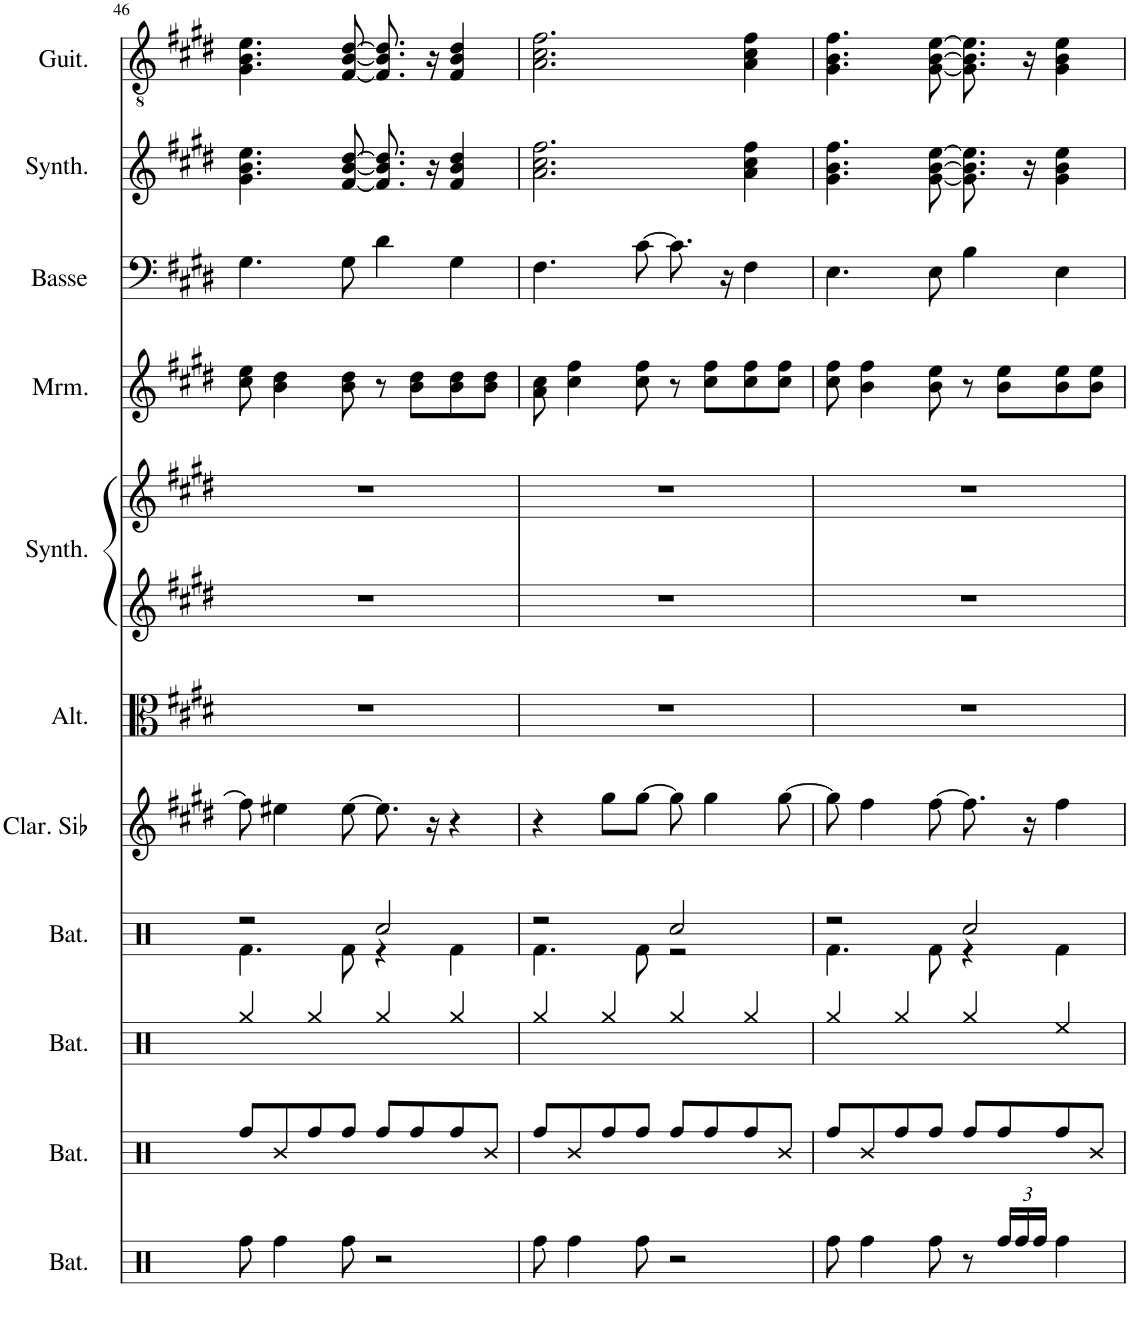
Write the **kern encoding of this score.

**kern	**kern	**kern	**kern	**kern	**kern	**kern	**kern	**kern	**kern	**kern	**kern
*part11	*part10	*part9	*part8	*part7	*part6	*part5	*part5	*part4	*part3	*part2	*part1
*staff12	*staff11	*staff10	*staff9	*staff8	*staff7	*staff6	*staff5	*staff4	*staff3	*staff2	*staff1
*I"Batterie, Perc	*I"Batterie, Perc	*I"Batterie, Cymbals	*I"Batterie, DRUMS	*I"Clarinette en Sib	*I"Altos, Strings	*I"Synthétiseur de cuivres, Brass	*	*I"Marimba	*I"Basse acoustique	*I"Synthétiseur Pad, Pad 1	*I"Guitare classique
*I'Bat.	*I'Bat.	*I'Bat.	*I'Bat.	*I'Clar. Sib	*I'Alt.	*I'Synth.	*	*I'Mrm.	*I'Basse	*I'Synth.	*I'Guit.
!!LO:PB:g=z
*clefX	*clefX	*clefX	*clefX	*clefG2	*clefC3	*clefG2	*clefG2	*clefG2	*clefF4	*clefG2	*clefGv2
*	*	*	*	*Trd1c2	*	*	*	*	*Trd7c12	*	*
*k[]	*k[]	*k[]	*k[]	*k[f#c#g#d#]	*k[f#c#g#d#]	*k[f#c#g#d#]	*k[f#c#g#d#]	*k[f#c#g#d#]	*k[f#c#g#d#]	*k[f#c#g#d#]	*k[f#c#g#d#]
*M2/2	*M2/2	*M2/2	*M2/2	*M2/2	*M2/2	*M2/2	*M2/2	*M2/2	*M2/2	*M2/2	*M2/2
=46	=46	=46	=46	=46	=46	=46	=46	=46	=46	=46	=46
*	*	*	*^	*	*	*	*	*	*	*	*
8Rff\	8Rff/L	4Rgg/	2r	4.Rf\	8ff#\]	1r	1r	1r	8cc#\ 8ee\	4.G#\	4.g#\ 4.b\ 4.ee\	4.G#\ 4.B\ 4.e\
4Rff\	8R/	.	.	.	4ee#X\	.	.	.	4b\ 4dd#\	.	.	.
.	8Rff/	4Rgg/	.	.	.	.	.	.	.	.	.	.
8Rff\	8Rff/J	.	.	8Rf\	[8ee#\	.	.	.	8b\ 8dd#\	8G#\	[8f#/ [8b/ [8dd#/	[8F#/ [8B/ [8d#/
2r	8Rff/L	4Rgg/	2Rcc/	4r	8.ee#\]	.	.	.	8r	4d#\	8.f#/] 8.b/] 8.dd#/]	8.F#/] 8.B/] 8.d#/]
.	8Rff/	.	.	.	.	.	.	.	8b\ 8dd#\L	.	.	.
.	.	.	.	.	16r	.	.	.	.	.	16r	16r
.	8Rff/	4Rgg/	.	4Rf\	4r	.	.	.	8b\ 8dd#\	4G#\	4f#/ 4b/ 4dd#/	4F#/ 4B/ 4d#/
.	8R/J	.	.	.	.	.	.	.	8b\ 8dd#\J	.	.	.
=47	=47	=47	=47	=47	=47	=47	=47	=47	=47	=47	=47	=47
8Rff\	8Rff/L	4Rgg/	2r	4.Rf\	4r	1r	1r	1r	8a\ 8cc#\	4.F#\	2.a\ 2.cc#\ 2.ff#\	2.A\ 2.c#\ 2.f#\
4Rff\	8R/	.	.	.	.	.	.	.	4cc#\ 4ff#\	.	.	.
.	8Rff/	4Rgg/	.	.	8gg#\L	.	.	.	.	.	.	.
8Rff\	8Rff/J	.	.	8Rf\	[8gg#\J	.	.	.	8cc#\ 8ff#\	[8c#\	.	.
2r	8Rff/L	4Rgg/	2Rcc/	2r	8gg#\]	.	.	.	8r	8.c#\]	.	.
.	8Rff/	.	.	.	4gg#\	.	.	.	8cc#\ 8ff#\L	.	.	.
.	.	.	.	.	.	.	.	.	.	16r	.	.
.	8Rff/	4Rgg/	.	.	.	.	.	.	8cc#\ 8ff#\	4F#\	4a\ 4cc#\ 4ff#\	4A\ 4c#\ 4f#\
.	8R/J	.	.	.	[8gg#\	.	.	.	8cc#\ 8ff#\J	.	.	.
=48	=48	=48	=48	=48	=48	=48	=48	=48	=48	=48	=48	=48
8Rff\	8Rff/L	4Rgg/	2r	4.Rf\	8gg#\]	1r	1r	1r	8cc#\ 8ff#\	4.E\	4.g#\ 4.b\ 4.ff#\	4.G#\ 4.B\ 4.f#\
4Rff\	8R/	.	.	.	4ff#\	.	.	.	4b\ 4ff#\	.	.	.
.	8Rff/	4Rgg/	.	.	.	.	.	.	.	.	.	.
8Rff\	8Rff/J	.	.	8Rf\	[8ff#\	.	.	.	8b\ 8ee\	8E\	[8g#\ [8b\ [8ee\	[8G#\ [8B\ [8e\
8r	8Rff/L	4Rgg/	2Rcc/	4r	8.ff#\]	.	.	.	8r	4B\	8.g#\] 8.b\] 8.ee\]	8.G#\] 8.B\] 8.e\]
*Xbrackettup	*	*	*	*	*	*	*	*	*	*	*	*
24Rff/LL	8Rff/	.	.	.	.	.	.	.	8b\ 8ee\L	.	.	.
24Rff/	.	.	.	.	.	.	.	.	.	.	.	.
.	.	.	.	.	16r	.	.	.	.	.	16r	16r
24Rff/JJ	.	.	.	.	.	.	.	.	.	.	.	.
4Rff\	8Rff/	4Ree/	.	4Rf\	4ff#\	.	.	.	8b\ 8ee\	4E\	4g#\ 4b\ 4ee\	4G#\ 4B\ 4e\
.	8R/J	.	.	.	.	.	.	.	8b\ 8ee\J	.	.	.
*	*	*	*v	*v	*	*	*	*	*	*	*	*
=	=	=	=	=	=	=	=	=	=	=	=
*-	*-	*-	*-	*-	*-	*-	*-	*-	*-	*-	*-
